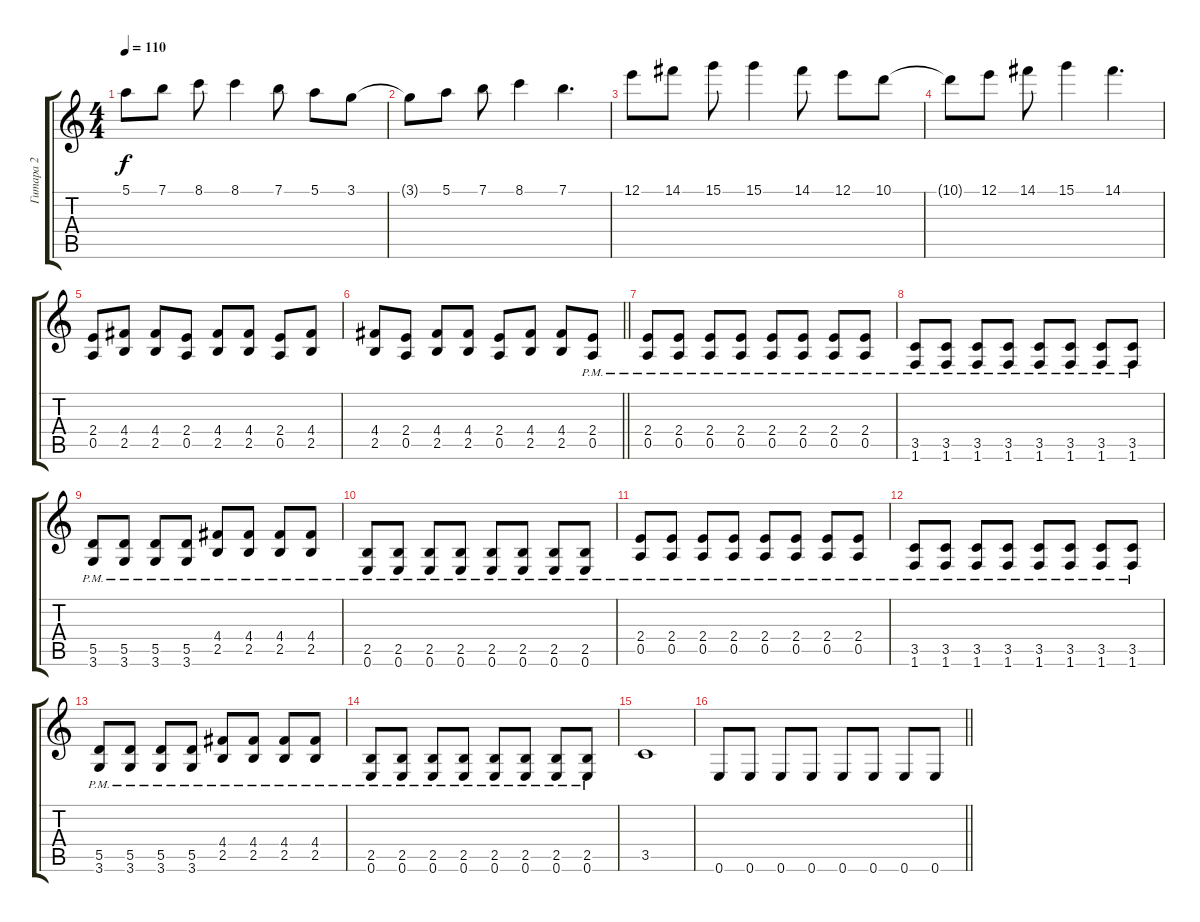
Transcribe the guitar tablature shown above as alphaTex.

\track ("Гитара 2" "Гитара 2") {instrument overdrivenguitar}
\staff {score tabs}
\tuning (E4 B3 G3 D3 A2 E2) {hide}
\ts (4 4)
\tempo 110
\clef g2
\ks c
5.1.8{dy f} 7.1.8 8.1.8 8.1.4 7.1.8 5.1.8 3.1.8 |
3.1{t}.8 5.1.8 7.1.8 8.1.4 7.1.4{d} |
12.1.8 14.1.8 15.1.8 15.1.4 14.1.8 12.1.8 10.1.8 |
10.1{t}.8 12.1.8 14.1.8 15.1.4 14.1.4{d} |
(2.4 0.5).8 (4.4 2.5).8 (4.4 2.5).8 (2.4 0.5).8 (4.4 2.5).8 (4.4 2.5).8 (2.4 0.5).8 (4.4 2.5).8 |
\barLineRight lightlight
(4.4 2.5).8 (2.4 0.5).8 (4.4 2.5).8 (4.4 2.5).8 (2.4 0.5).8 (4.4 2.5).8 (4.4 2.5).8 (2.4{pm} 0.5{pm}).8 |
(2.4{pm} 0.5{pm}).8 (2.4{pm} 0.5{pm}).8 (2.4{pm} 0.5{pm}).8 (2.4{pm} 0.5{pm}).8 (2.4{pm} 0.5{pm}).8 (2.4{pm} 0.5{pm}).8 (2.4{pm} 0.5{pm}).8 (2.4{pm} 0.5{pm}).8 |
(3.5{pm} 1.6{pm}).8 (3.5{pm} 1.6{pm}).8 (3.5{pm} 1.6{pm}).8 (3.5{pm} 1.6{pm}).8 (3.5{pm} 1.6{pm}).8 (3.5{pm} 1.6{pm}).8 (3.5{pm} 1.6{pm}).8 (3.5{pm} 1.6{pm}).8 |
(5.5{pm} 3.6{pm}).8 (5.5{pm} 3.6{pm}).8 (5.5{pm} 3.6{pm}).8 (5.5{pm} 3.6{pm}).8 (4.4{pm} 2.5{pm}).8 (4.4{pm} 2.5{pm}).8 (4.4{pm} 2.5{pm}).8 (4.4{pm} 2.5{pm}).8 |
(2.5{pm} 0.6{pm}).8 (2.5{pm} 0.6{pm}).8 (2.5{pm} 0.6{pm}).8 (2.5{pm} 0.6{pm}).8 (2.5{pm} 0.6{pm}).8 (2.5{pm} 0.6{pm}).8 (2.5{pm} 0.6{pm}).8 (2.5{pm} 0.6{pm}).8 |
(2.4{pm} 0.5{pm}).8 (2.4{pm} 0.5{pm}).8 (2.4{pm} 0.5{pm}).8 (2.4{pm} 0.5{pm}).8 (2.4{pm} 0.5{pm}).8 (2.4{pm} 0.5{pm}).8 (2.4{pm} 0.5{pm}).8 (2.4{pm} 0.5{pm}).8 |
(3.5{pm} 1.6{pm}).8 (3.5{pm} 1.6{pm}).8 (3.5{pm} 1.6{pm}).8 (3.5{pm} 1.6{pm}).8 (3.5{pm} 1.6{pm}).8 (3.5{pm} 1.6{pm}).8 (3.5{pm} 1.6{pm}).8 (3.5{pm} 1.6{pm}).8 |
(5.5{pm} 3.6{pm}).8 (5.5{pm} 3.6{pm}).8 (5.5{pm} 3.6{pm}).8 (5.5{pm} 3.6{pm}).8 (4.4{pm} 2.5{pm}).8 (4.4{pm} 2.5{pm}).8 (4.4{pm} 2.5{pm}).8 (4.4{pm} 2.5{pm}).8 |
(2.5{pm} 0.6{pm}).8 (2.5{pm} 0.6{pm}).8 (2.5{pm} 0.6{pm}).8 (2.5{pm} 0.6{pm}).8 (2.5{pm} 0.6{pm}).8 (2.5{pm} 0.6{pm}).8 (2.5{pm} 0.6{pm}).8 (2.5{pm} 0.6{pm}).8 |
3.5.1 |
\barLineRight lightlight
0.6.8 0.6.8 0.6.8 0.6.8 0.6.8 0.6.8 0.6.8 0.6.8
